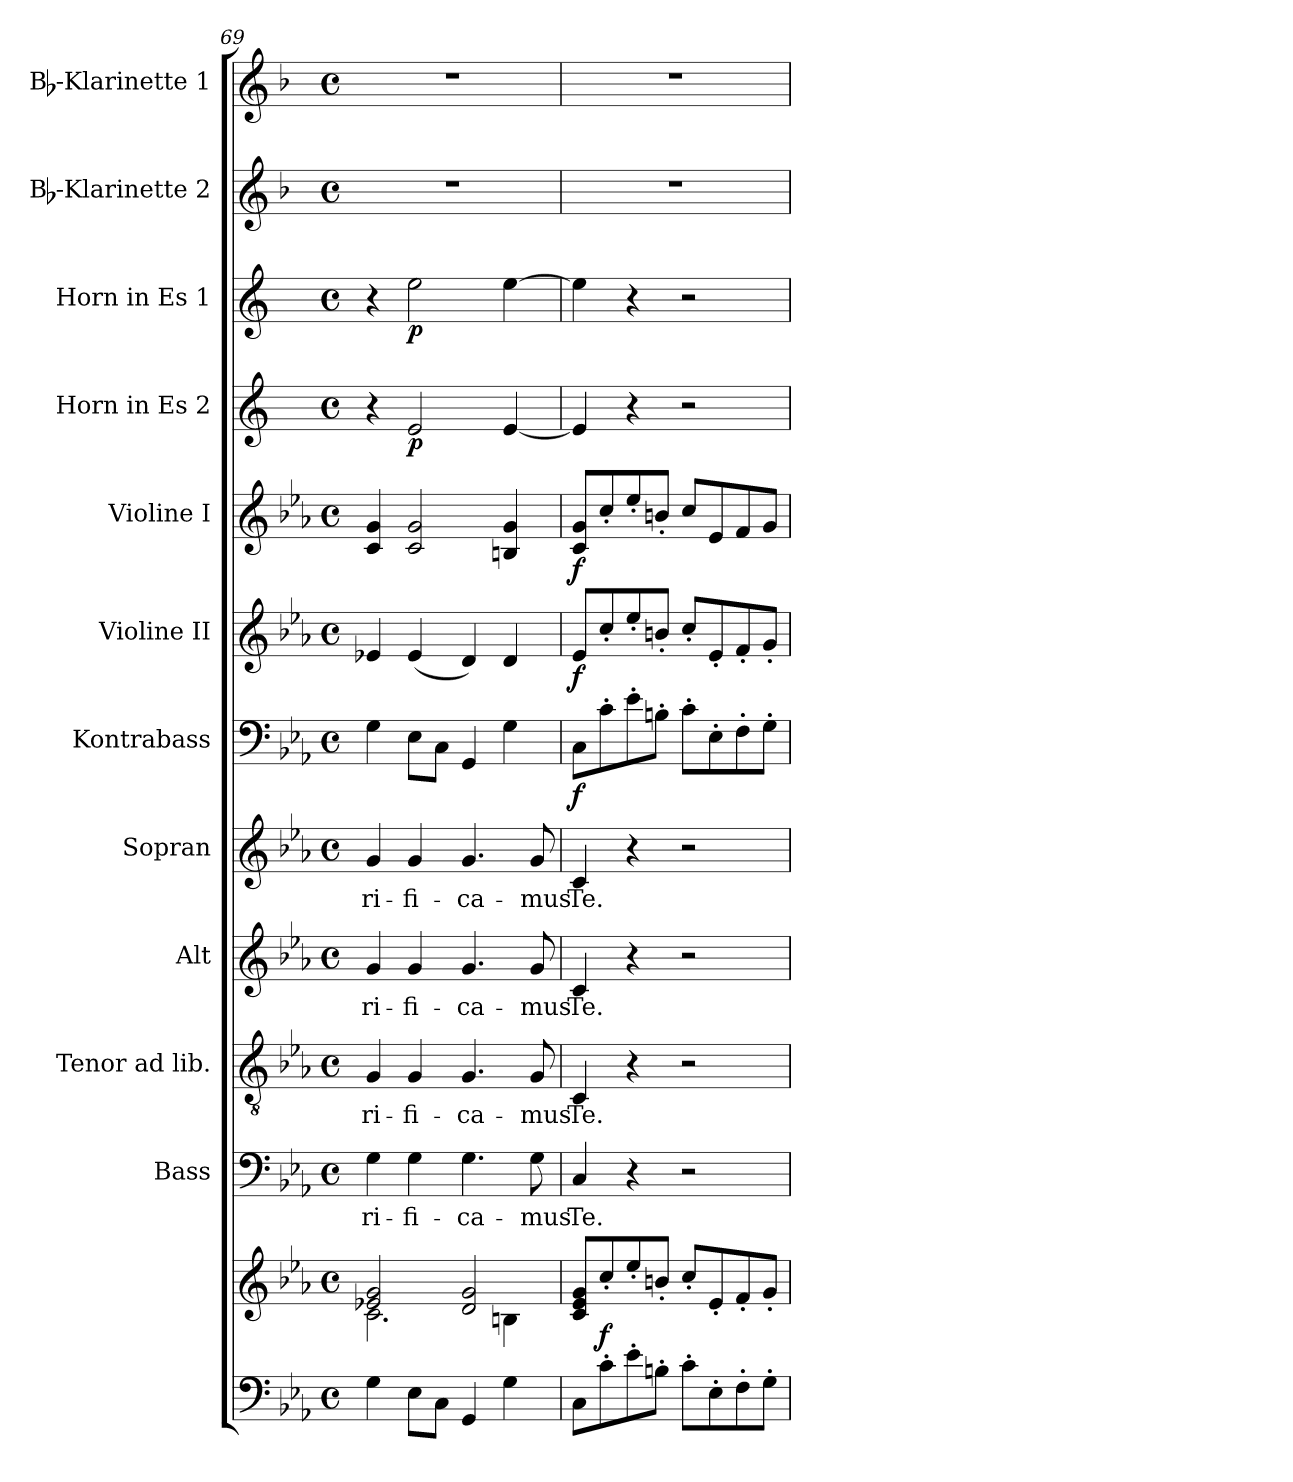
**kern	**kern	**dynam	**kern	**text	**kern	**text	**kern	**text	**kern	**text	**kern	**dynam	**kern	**dynam	**kern	**dynam	**kern	**dynam	**kern	**dynam	**kern	**kern
*part12	*part12	*part12	*part11	*part11	*part10	*part10	*part9	*part9	*part8	*part8	*part7	*part7	*part6	*part6	*part5	*part5	*part4	*part4	*part3	*part3	*part2	*part1
*staff13	*staff12	*staff12/13	*staff11	*staff11	*staff10	*staff10	*staff9	*staff9	*staff8	*staff8	*staff7	*staff7	*staff6	*staff6	*staff5	*staff5	*staff4	*staff4	*staff3	*staff3	*staff2	*staff1
*	*	*	*I"Bass	*	*I"Tenor ad lib.	*	*I"Alt	*	*I"Sopran	*	*I"Kontrabass	*	*I"Violine II	*	*I"Violine I	*	*I"Horn in Es 2	*	*I"Horn in Es 1	*	*I"Bb-Klarinette 2	*I"Bb-Klarinette 1
*	*	*	*I'B.	*	*I'T.	*	*I'A.	*	*I'S.	*	*I'Kb.	*	*I'Vl. II	*	*I'Vl. I	*	*	*	*	*	*I'Bb Kl. 2	*I'Bb Kl. 1
*clefF4	*clefG2	*	*clefF4	*	*clefGv2	*	*clefG2	*	*clefG2	*	*clefF4	*	*clefG2	*	*clefG2	*	*clefG2	*	*clefG2	*	*clefG2	*clefG2
*	*	*	*	*	*	*	*	*	*	*	*ITrd7c12	*	*	*	*	*	*ITrd5c9	*	*ITrd5c9	*	*ITrd1c2	*ITrd1c2
*k[b-e-a-]	*k[b-e-a-]	*	*k[b-e-a-]	*	*k[b-e-a-]	*	*k[b-e-a-]	*	*k[b-e-a-]	*	*k[b-e-a-]	*	*k[b-e-a-]	*	*k[b-e-a-]	*	*k[b-e-a-]	*	*k[b-e-a-]	*	*k[b-e-a-]	*k[b-e-a-]
*E-:	*E-:	*	*E-:	*	*E-:	*	*E-:	*	*E-:	*	*E-:	*	*E-:	*	*E-:	*	*E-:	*	*E-:	*	*E-:	*E-:
*M4/4	*M4/4	*	*M4/4	*	*M4/4	*	*M4/4	*	*M4/4	*	*M4/4	*	*M4/4	*	*M4/4	*	*M4/4	*	*M4/4	*	*M4/4	*M4/4
*met(c)	*met(c)	*	*met(c)	*	*met(c)	*	*met(c)	*	*met(c)	*	*met(c)	*	*met(c)	*	*met(c)	*	*met(c)	*	*met(c)	*	*met(c)	*met(c)
=69	=69	=69	=69	=69	=69	=69	=69	=69	=69	=69	=69	=69	=69	=69	=69	=69	=69	=69	=69	=69	=69	=69
*	*^	*	*	*	*	*	*	*	*	*	*	*	*	*	*	*	*	*	*	*	*	*
!	!	!	!	!	!LO:LY:b	!	!LO:LY:b	!	!LO:LY:b	!	!LO:LY:b	!	!	!	!	!	!	!	!	!	!	!	!
4G\	2e-X/ 2g/	2.c\	.	4G\	-ri-	4G/	-ri-	4g/	-ri-	4g/	-ri-	4GG\	.	4e-X/	.	4c/ 4g/	.	4r	.	4r	.	1r	1r
!	!	!	!	!	!LO:LY:b	!	!LO:LY:b	!	!LO:LY:b	!	!LO:LY:b	!	!	!	!	!	!	!	!LO:DY:b	!	!LO:DY:b	!	!
8E-\L	.	.	.	4G\	-fi-	4G/	-fi-	4g/	-fi-	4g/	-fi-	8EE-\L	.	(<4e-/	.	2c/ 2g/	.	2G/	p	2g\	p	.	.
8C\J	.	.	.	.	.	.	.	.	.	.	.	8CC\J	.	.	.	.	.	.	.	.	.	.	.
!	!	!	!	!	!LO:LY:b	!	!LO:LY:b	!	!LO:LY:b	!	!LO:LY:b	!	!	!	!	!	!	!	!	!	!	!	!
4GG/	2d/ 2g/	.	.	4.G\	-ca-	4.G/	-ca-	4.g/	-ca-	4.g/	-ca-	4GGG/	.	4d/)	.	.	.	.	.	.	.	.	.
4G\	.	4Bn\	.	.	.	.	.	.	.	.	.	4GG\	.	4d/	.	4Bn/ 4g/	.	[4G/	.	[4g\	.	.	.
!	!	!	!	!	!LO:LY:b	!	!LO:LY:b	!	!LO:LY:b	!	!LO:LY:b	!	!	!	!	!	!	!	!	!	!	!	!
.	.	.	.	8G\	-mus	8G/	-mus	8g/	-mus	8g/	-mus	.	.	.	.	.	.	.	.	.	.	.	.
*	*v	*v	*	*	*	*	*	*	*	*	*	*	*	*	*	*	*	*	*	*	*	*	*
=70	=70	=70	=70	=70	=70	=70	=70	=70	=70	=70	=70	=70	=70	=70	=70	=70	=70	=70	=70	=70	=70	=70
!	!	!	!	!LO:LY:b	!	!LO:LY:b	!	!LO:LY:b	!	!LO:LY:b	!	!LO:DY:b	!	!LO:DY:b	!	!LO:DY:b	!	!	!	!	!	!
8C\L	8c/ 8e-/ 8g/L	.	4C/	Te.	4C/	Te.	4c/	Te.	4c/	Te.	8CC\L	f	8e-/L	f	8c/ 8g/L	f	4G/]	.	4g\]	.	1r	1r
!	!	!LO:DY:b	!	!	!	!	!	!	!	!	!	!	!	!	!	!	!	!	!	!	!	!
8c'>\	8cc'</	f	.	.	.	.	.	.	.	.	8C'>\	.	8cc'</	.	8cc'</	.	.	.	.	.	.	.
8e-'>\	8ee-'</	.	4r	.	4r	.	4r	.	4r	.	8E-'>\	.	8ee-'</	.	8ee-'</	.	4r	.	4r	.	.	.
8Bn'>\J	8bn'</J	.	.	.	.	.	.	.	.	.	8BBn'>\J	.	8bn'</J	.	8bn'</J	.	.	.	.	.	.	.
8c'>\L	8cc'</L	.	2r	.	2r	.	2r	.	2r	.	8C'>\L	.	8cc'</L	.	8cc/L	.	2r	.	2r	.	.	.
8E-'>\	8e-'</	.	.	.	.	.	.	.	.	.	8EE-'>\	.	8e-'</	.	8e-/	.	.	.	.	.	.	.
8F'>\	8f'</	.	.	.	.	.	.	.	.	.	8FF'>\	.	8f'</	.	8f/	.	.	.	.	.	.	.
8G'>\J	8g'</J	.	.	.	.	.	.	.	.	.	8GG'>\J	.	8g'</J	.	8g/J	.	.	.	.	.	.	.
=	=	=	=	=	=	=	=	=	=	=	=	=	=	=	=	=	=	=	=	=	=	=
*-	*-	*-	*-	*-	*-	*-	*-	*-	*-	*-	*-	*-	*-	*-	*-	*-	*-	*-	*-	*-	*-	*-
